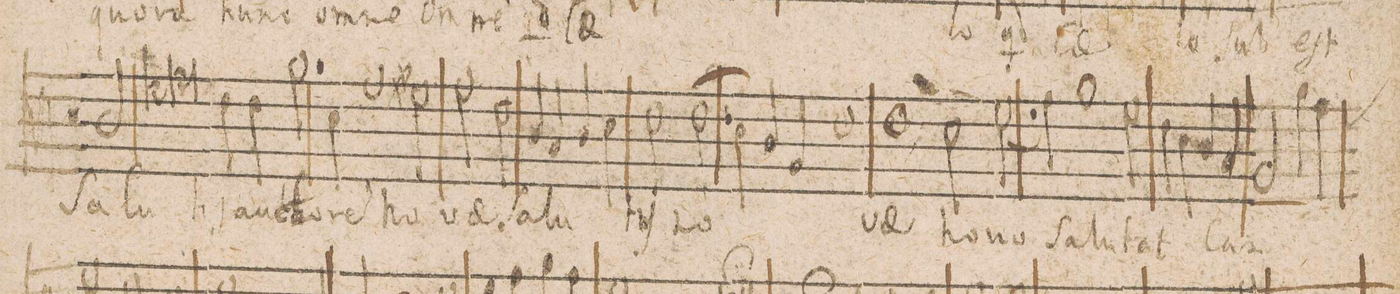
**kern	**text
*I"Alto.	*
*clefC3	*
*k[]	*
*met(C|)	*
*M2/1	*
2r	.
2c/	Sa-
*lig	*
1f	-lu-
=55-	=55-
1g	.
*Xlig	*
4e\	-tis
4e\	auc-
2.a\	-to-
=56-	=56-
4d\	-re(m)
1g	no-
2f#X\	.
=57-	=57-
2g\	-vae
2e\	Sa-
4c/	-lu-
4B/	.
4c/	.
4d\	.
=58-	=58-
2e\	-tiſ
[2e\	no-
4e]	.
4d\)	.
4c/	.
4A/	.
=59-	=59-
1e	.
1e,<	-vae
=60-	=60-
2d\	no-
[<2fny\	-vo
4f]	.
4g\)	.
1a\	Sa-
=61-	=61-
2f\	-lu-
4e\	-tat
4d\	.
4c/	.
4B/	.
=62-	=62-
2A/	Can-
4a\	.
*custos:f	*
4g\	.
*-	*-
